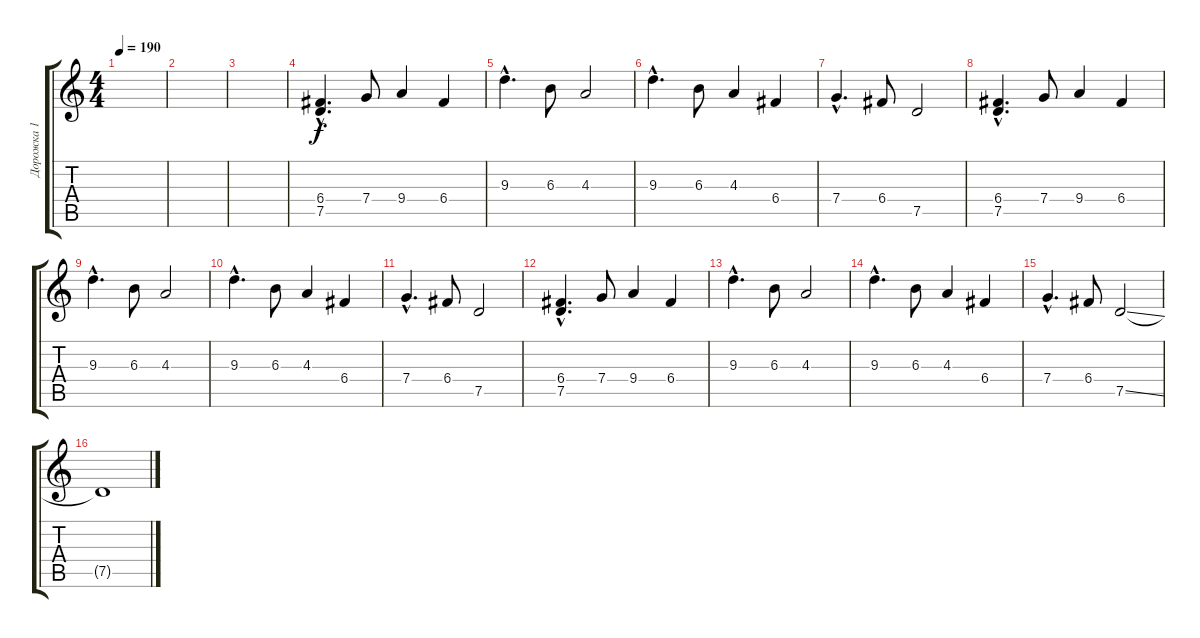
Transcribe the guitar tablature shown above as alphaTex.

\track ("Дорожка 1" "Дорожка 1") {instrument distortionguitar}
\staff {score tabs}
\tuning (D4 A3 F3 C3 G2 D2) {hide}
\ts (4 4)
\tempo 190
\clef g2
\ks c
|
|
|
(6.4{hac} 7.5{hac}).4{d} 7.4.8 9.4.4 6.4.4 |
9.3{hac}.4{d} 6.3.8 4.3.2 |
9.3{hac}.4{d} 6.3.8 4.3.4 6.4.4 |
7.4{hac}.4{d} 6.4.8 7.5.2 |
(6.4{hac} 7.5{hac}).4{d} 7.4.8 9.4.4 6.4.4 |
9.3{hac}.4{d} 6.3.8 4.3.2 |
9.3{hac}.4{d} 6.3.8 4.3.4 6.4.4 |
7.4{hac}.4{d} 6.4.8 7.5.2 |
(6.4{hac} 7.5{hac}).4{d} 7.4.8 9.4.4 6.4.4 |
9.3{hac}.4{d} 6.3.8 4.3.2 |
9.3{hac}.4{d} 6.3.8 4.3.4 6.4.4 |
7.4{hac}.4{d} 6.4.8 7.5{ss}.2 |
7.5{t}.1
